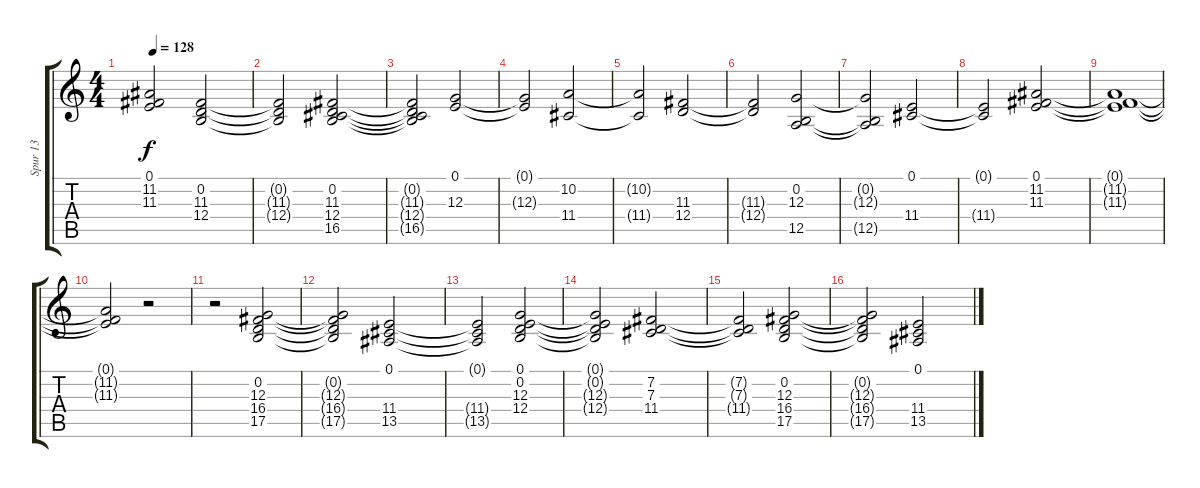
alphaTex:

\track ("Spur 13" "Spur 13") {instrument stringensemble1}
\staff {score tabs}
\tuning (E4 B3 G3 D3 A2 E2) {hide}
\ts (4 4)
\tempo 128
\clef g2
\ks c
(0.1{t} 11.2{t} 11.3{t}).2{dy f} (0.2 11.3 12.4).2 |
(0.2{t} 11.3{t} 12.4{t}).2 (0.2 11.3 12.4 16.5).2 |
(0.2{t} 11.3{t} 12.4{t} 16.5{t}).2 (0.1 12.3).2 |
(0.1{t} 12.3{t}).2 (10.2 11.4).2 |
(10.2{t} 11.4{t}).2 (11.3 12.4).2 |
(11.3{t} 12.4{t}).2 (0.2 12.3 12.5).2 |
(0.2{t} 12.3{t} 12.5{t}).2 (0.1 11.4).2 |
(0.1{t} 11.4{t}).2 (0.1 11.2 11.3).2 |
(0.1{t} 11.2{t} 11.3{t}).1 |
(0.1{t} 11.2{t} 11.3{t}).2 r.2 |
r.2 (0.2 12.3 16.4 17.5).2 |
(0.2{t} 12.3{t} 16.4{t} 17.5{t}).2 (0.1 11.4 13.5).2 |
(0.1{t} 11.4{t} 13.5{t}).2 (0.1 0.2 12.3 12.4).2 |
(0.1{t} 0.2{t} 12.3{t} 12.4{t}).2 (7.2 7.3 11.4).2 |
(7.2{t} 7.3{t} 11.4{t}).2 (0.2 12.3 16.4 17.5).2 |
(0.2{t} 12.3{t} 16.4{t} 17.5{t}).2 (0.1 11.4 13.5).2
